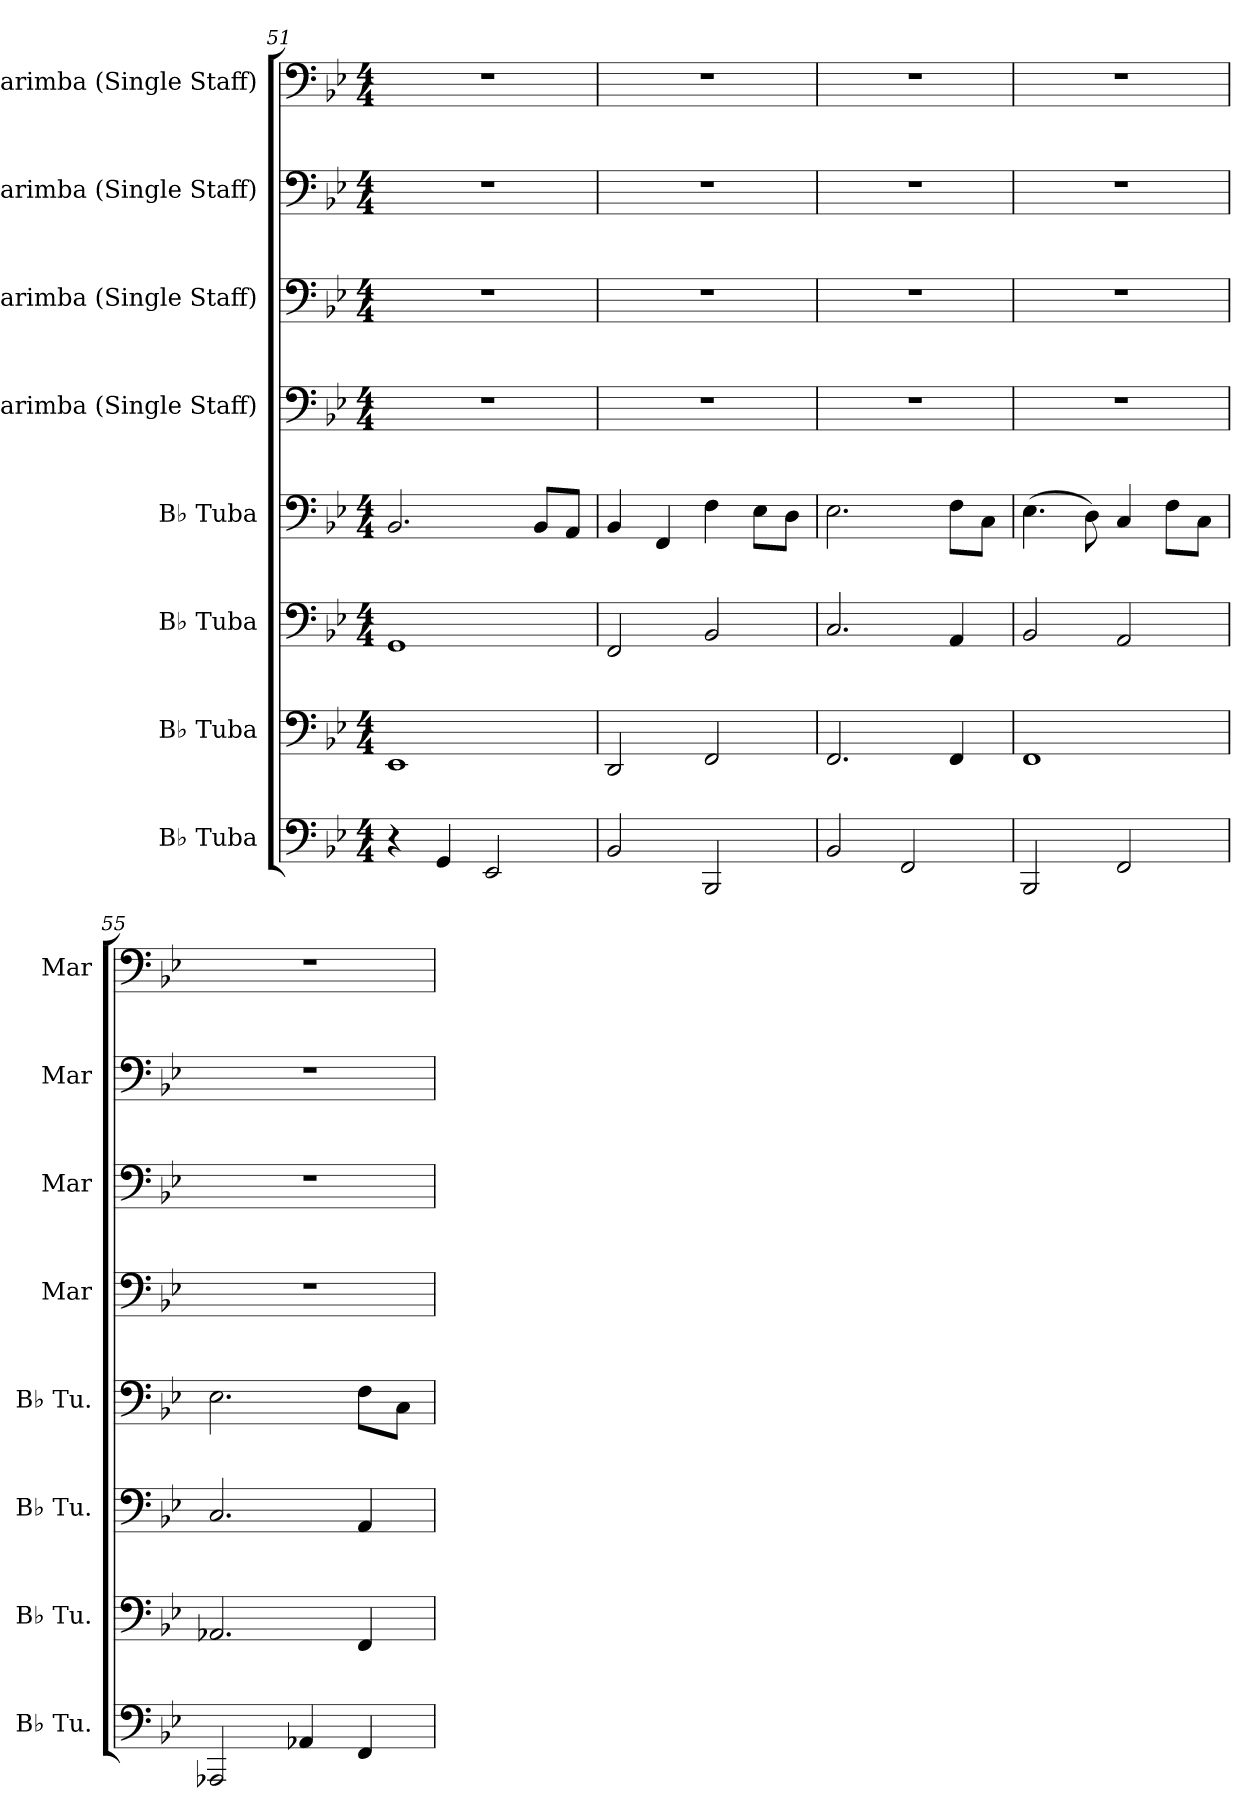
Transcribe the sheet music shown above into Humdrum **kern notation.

**kern	**kern	**kern	**kern	**kern	**kern	**kern	**kern
*part8	*part7	*part6	*part5	*part4	*part3	*part2	*part1
*staff8	*staff7	*staff6	*staff5	*staff4	*staff3	*staff2	*staff1
*I"B♭ Tuba	*I"B♭ Tuba	*I"B♭ Tuba	*I"B♭ Tuba	*I"Marimba (Single Staff)	*I"Marimba (Single Staff)	*I"Marimba (Single Staff)	*I"Marimba (Single Staff)
*I'B♭ Tu.	*I'B♭ Tu.	*I'B♭ Tu.	*I'B♭ Tu.	*I'Mar	*I'Mar	*I'Mar	*I'Mar
*clefF4	*clefF4	*clefF4	*clefF4	*clefF4	*clefF4	*clefF4	*clefF4
*k[b-e-]	*k[b-e-]	*k[b-e-]	*k[b-e-]	*k[b-e-]	*k[b-e-]	*k[b-e-]	*k[b-e-]
*M4/4	*M4/4	*M4/4	*M4/4	*M4/4	*M4/4	*M4/4	*M4/4
=51	=51	=51	=51	=51	=51	=51	=51
4r	1EE-	1GG	2.BB-/	1r	1r	1r	1r
4GG/	.	.	.	.	.	.	.
2EE-/	.	.	.	.	.	.	.
.	.	.	8BB-/L	.	.	.	.
.	.	.	8AA/J	.	.	.	.
=52	=52	=52	=52	=52	=52	=52	=52
2BB-/	2DD/	2FF/	4BB-/	1r	1r	1r	1r
.	.	.	4FF/	.	.	.	.
2BBB-/	2FF/	2BB-/	4F\	.	.	.	.
.	.	.	8E-\L	.	.	.	.
.	.	.	8D\J	.	.	.	.
=53	=53	=53	=53	=53	=53	=53	=53
2BB-/	2.FF/	2.C/	2.E-\	1r	1r	1r	1r
2FF/	.	.	.	.	.	.	.
.	4FF/	4AA/	8F\L	.	.	.	.
.	.	.	8C\J	.	.	.	.
=54	=54	=54	=54	=54	=54	=54	=54
2BBB-/	1FF	2BB-/	(4.E-\	1r	1r	1r	1r
.	.	.	8D\)	.	.	.	.
2FF/	.	2AA/	4C/	.	.	.	.
.	.	.	8F\L	.	.	.	.
.	.	.	8C\J	.	.	.	.
=55	=55	=55	=55	=55	=55	=55	=55
2AAA-X/	2.AA-X/	2.C/	2.E-\	1r	1r	1r	1r
4AA-X/	.	.	.	.	.	.	.
4FF/	4FF/	4AA/	8F\L	.	.	.	.
.	.	.	8C\J	.	.	.	.
=	=	=	=	=	=	=	=
*-	*-	*-	*-	*-	*-	*-	*-
